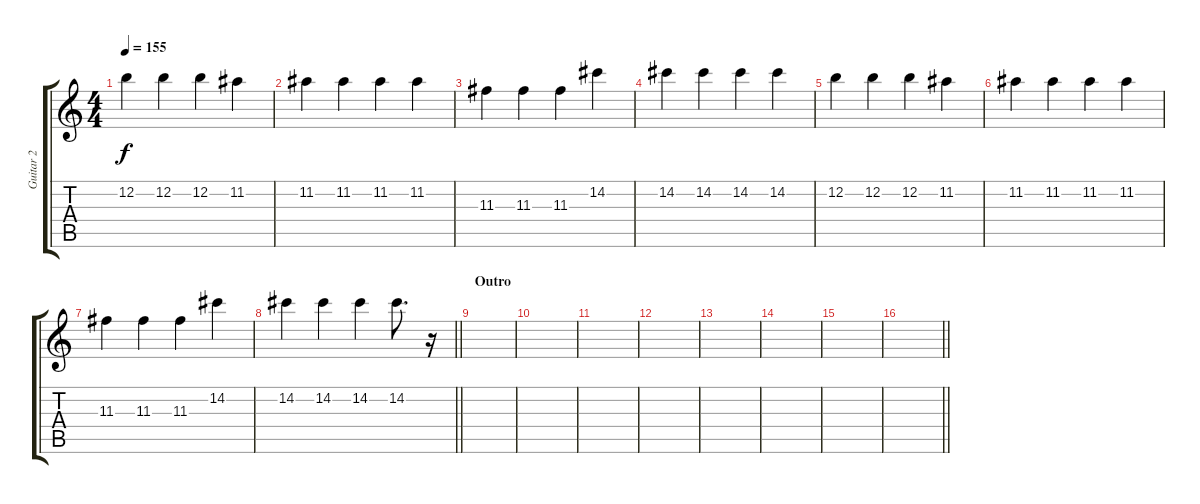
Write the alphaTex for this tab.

\track ("Guitar 2" "Guitar 2") {instrument distortionguitar}
\staff {score tabs}
\tuning (E4 B3 G3 D3 A2 E2) {hide}
\ts (4 4)
\section ("" "")
\tempo 155
\clef g2
\ks c
12.2.4{dy f} 12.2.4 12.2.4 11.2.4 |
11.2.4 11.2.4 11.2.4 11.2.4 |
11.3.4 11.3.4 11.3.4 14.2.4 |
14.2.4 14.2.4 14.2.4 14.2.4 |
12.2.4 12.2.4 12.2.4 11.2.4 |
11.2.4 11.2.4 11.2.4 11.2.4 |
11.3.4 11.3.4 11.3.4 14.2.4 |
\barLineRight lightlight
14.2.4 14.2.4 14.2.4 14.2.8{d} r.16 |
\section ("" "Outro")
|
|
|
|
|
|
|
\barLineRight lightlight
